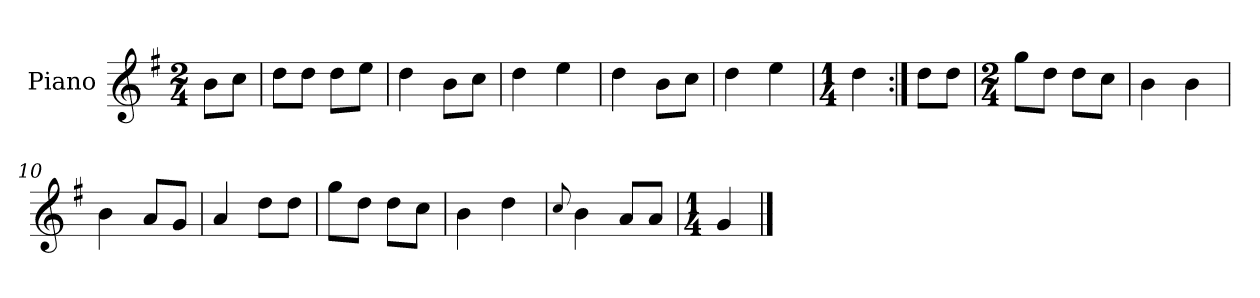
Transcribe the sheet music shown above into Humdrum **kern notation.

**kern
*part1
*staff1
*I"Piano
*I'Pno.
*clefG2
*k[f#]
*M2/4
=
8b\L
8cc\J
=1
8dd\L
8dd\J
8dd\L
8ee\J
=2
4dd\
8b\L
8cc\J
=3
4dd\
4ee\
=4
4dd\
8b\L
8cc\J
=5
4dd\
4ee\
=6
*M1/4
4dd\
=7:|!
8dd\L
8dd\J
=8
*M2/4
8gg\L
8dd\J
8dd\L
8cc\J
=9
4b\
4b\
=10
4b\
8a/L
8g/J
!!LO:LB:g=z
=11
4a/
8dd\L
8dd\J
=12
8gg\L
8dd\J
8dd\L
8cc\J
=13
4b\
4dd\
=14
8qqcc/
4b\
8a/L
8a/J
=15
*M1/4
4g/
==
*-
